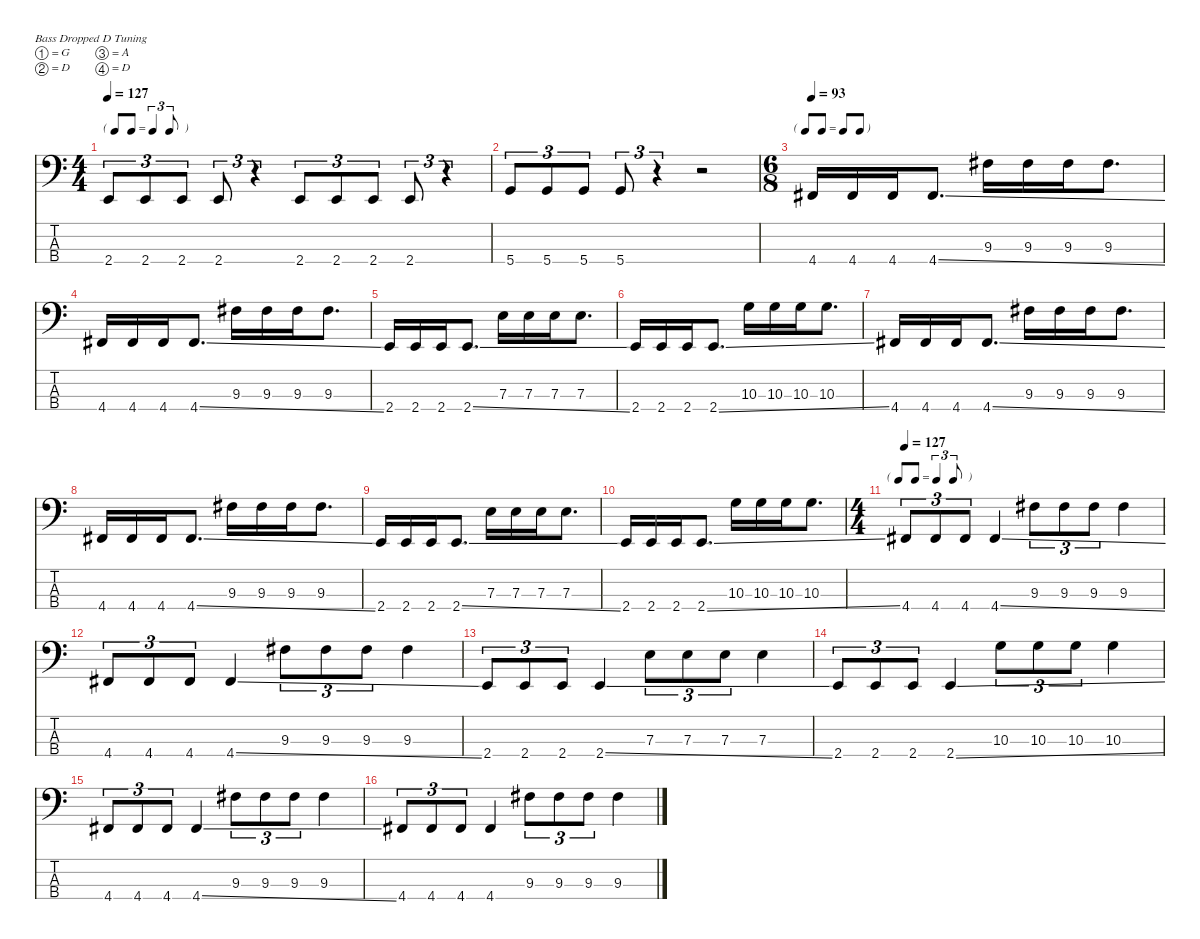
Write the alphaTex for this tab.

\defaultSystemsLayout 4
\hideDynamics
\bracketExtendMode nobrackets
\singleTrackTrackNamePolicy hidden
\multiTrackTrackNamePolicy hidden
\firstSystemTrackNameMode fullname
\firstSystemTrackNameOrientation horizontal
\otherSystemsTrackNameOrientation horizontal
\track ("Bass [Martin Mendez]" "el.bs.") {defaultSystemsLayout 4 instrument electricbassfinger}
\staff {score tabs}
\tuning (G2 D2 A1 D1)
\ts (4 4)
\tf triplet8th
\tempo 127
\clef f4
\ks c
2.4.8{tu (3 2) dy mf beam Up} 2.4.8{tu (3 2) beam Up} 2.4.8{tu (3 2) beam Up} 2.4.8{tu (3 2) beam Up} r.4{tu (3 2) beam Up} 2.4.8{tu (3 2) beam Up} 2.4.8{tu (3 2) beam Up} 2.4.8{tu (3 2) beam Up} 2.4.8{tu (3 2) beam Up} r.4{tu (3 2) beam Up} |
5.4.8{tu (3 2) beam Up} 5.4.8{tu (3 2) beam Up} 5.4.8{tu (3 2) beam Up} 5.4.8{tu (3 2) beam Up} r.4{tu (3 2) beam Up} r.2{beam Up} |
\ts (6 8)
\beaming (8 3 3)
\tf none
\tempo 93
4.4{acc #}.16{beam Up} 4.4{acc #}.16{beam Up} 4.4{acc #}.16{beam Up} 4.4{ss acc #}.8{d beam Up} 9.3{acc #}.16{beam Down} 9.3{acc #}.16{beam Down} 9.3{acc #}.16{beam Down} 9.3{acc #}.8{d beam Down} |
4.4{acc #}.16{beam Up} 4.4{acc #}.16{beam Up} 4.4{acc #}.16{beam Up} 4.4{ss acc #}.8{d beam Up} 9.3{acc #}.16{beam Down} 9.3{acc #}.16{beam Down} 9.3{acc #}.16{beam Down} 9.3{acc #}.8{d beam Down} |
2.4.16{beam Up} 2.4.16{beam Up} 2.4.16{beam Up} 2.4{ss}.8{d beam Up} 7.3.16{beam Down} 7.3.16{beam Down} 7.3.16{beam Down} 7.3.8{d beam Down} |
2.4.16{beam Up} 2.4.16{beam Up} 2.4.16{beam Up} 2.4{ss}.8{d beam Up} 10.3.16{beam Down} 10.3.16{beam Down} 10.3.16{beam Down} 10.3.8{d beam Down} |
4.4{acc #}.16{beam Up} 4.4{acc #}.16{beam Up} 4.4{acc #}.16{beam Up} 4.4{ss acc #}.8{d beam Up} 9.3{acc #}.16{beam Down} 9.3{acc #}.16{beam Down} 9.3{acc #}.16{beam Down} 9.3{acc #}.8{d beam Down} |
4.4{acc #}.16{beam Up} 4.4{acc #}.16{beam Up} 4.4{acc #}.16{beam Up} 4.4{ss acc #}.8{d beam Up} 9.3{acc #}.16{beam Down} 9.3{acc #}.16{beam Down} 9.3{acc #}.16{beam Down} 9.3{acc #}.8{d beam Down} |
2.4.16{beam Up} 2.4.16{beam Up} 2.4.16{beam Up} 2.4{ss}.8{d beam Up} 7.3.16{beam Down} 7.3.16{beam Down} 7.3.16{beam Down} 7.3.8{d beam Down} |
2.4.16{beam Up} 2.4.16{beam Up} 2.4.16{beam Up} 2.4{ss}.8{d beam Up} 10.3.16{beam Down} 10.3.16{beam Down} 10.3.16{beam Down} 10.3.8{d beam Down} |
\ts (4 4)
\beaming (8 2 2 2 2)
\tf triplet8th
\tempo 127
4.4{acc #}.8{tu (3 2) beam Up} 4.4{acc #}.8{tu (3 2) beam Up} 4.4{acc #}.8{tu (3 2) beam Up} 4.4{ss acc #}.4{beam Up} 9.3{acc #}.8{tu (3 2) beam Down} 9.3{acc #}.8{tu (3 2) beam Down} 9.3{acc #}.8{tu (3 2) beam Down} 9.3{acc #}.4{beam Down} |
4.4{acc #}.8{tu (3 2) beam Up} 4.4{acc #}.8{tu (3 2) beam Up} 4.4{acc #}.8{tu (3 2) beam Up} 4.4{ss acc #}.4{beam Up} 9.3{acc #}.8{tu (3 2) beam Down} 9.3{acc #}.8{tu (3 2) beam Down} 9.3{acc #}.8{tu (3 2) beam Down} 9.3{acc #}.4{beam Down} |
2.4.8{tu (3 2) beam Up} 2.4.8{tu (3 2) beam Up} 2.4.8{tu (3 2) beam Up} 2.4{ss}.4{beam Up} 7.3.8{tu (3 2) beam Down} 7.3.8{tu (3 2) beam Down} 7.3.8{tu (3 2) beam Down} 7.3.4{beam Down} |
2.4.8{tu (3 2) beam Up} 2.4.8{tu (3 2) beam Up} 2.4.8{tu (3 2) beam Up} 2.4{ss}.4{beam Up} 10.3.8{tu (3 2) beam Down} 10.3.8{tu (3 2) beam Down} 10.3.8{tu (3 2) beam Down} 10.3.4{beam Down} |
4.4{acc #}.8{tu (3 2) beam Up} 4.4{acc #}.8{tu (3 2) beam Up} 4.4{acc #}.8{tu (3 2) beam Up} 4.4{ss acc #}.4{beam Up} 9.3{acc #}.8{tu (3 2) beam Down} 9.3{acc #}.8{tu (3 2) beam Down} 9.3{acc #}.8{tu (3 2) beam Down} 9.3{acc #}.4{beam Down} |
4.4{acc #}.8{tu (3 2) beam Up} 4.4{acc #}.8{tu (3 2) beam Up} 4.4{acc #}.8{tu (3 2) beam Up} 4.4{ss acc #}.4{beam Up} 9.3{acc #}.8{tu (3 2) beam Down} 9.3{acc #}.8{tu (3 2) beam Down} 9.3{acc #}.8{tu (3 2) beam Down} 9.3{acc #}.4{beam Down}
